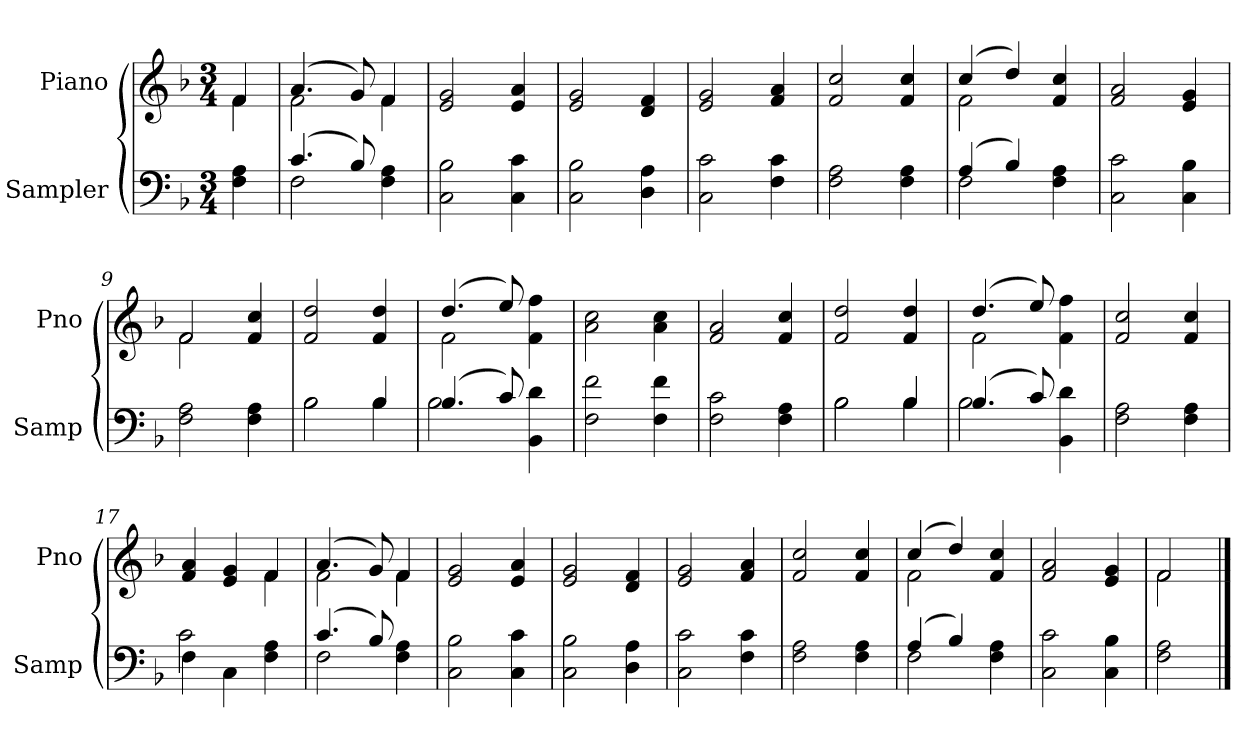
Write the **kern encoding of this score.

**kern	**kern
*part2	*part1
*staff2	*staff1
*I"Sampler	*I"Piano
*I'Samp	*I'Pno
*clefF4	*clefG2
*k[b-]	*k[b-]
*F:	*F:
*M3/4	*M3/4
=1	=1
*	*^
4F 4A	4f/	4f
=2	=2	=2
*^	*	*
(4.c/	2F	(4.a/	2f
8B-/)	.	8g/)	.
4F 4A	4ryy	4f/	4f
*v	*v	*	*
*	*v	*v
=3	=3
2C 2B-	2e 2g
4C 4c	4e 4a
=4	=4
2C 2B-	2e 2g
4D 4A	4d 4f
=5	=5
2C 2c	2e 2g
4F 4c	4f 4a
=6	=6
2F 2A	2f 2cc
4F 4A	4f 4cc
=7	=7
*^	*^
(4A/	2F	(4cc/	2f
4B-/)	.	4dd/)	.
4F 4A	4ryy	4f 4cc	4ryy
*v	*v	*	*
*	*v	*v
=8	=8
2C 2c	2f 2a
4C 4B-	4e 4g
=9	=9
*	*^
2F 2A	2f/	2f
4F 4A	4f 4cc	4ryy
*	*v	*v
=10	=10
*^	*
2B-\	2B-	2f 2dd
4B-/	4B-	4f 4dd
=11	=11	=11
*	*	*^
(4.B-/	2B-	(4.dd/	2f
8c/)	.	8ee/)	.
4BB- 4d	4ryy	4f 4ff	4ryy
*v	*v	*	*
*	*v	*v
=12	=12
2F 2f	2a 2cc
4F 4f	4a 4cc
=13	=13
2F 2c	2f 2a
4F 4A	4f 4cc
=14	=14
*^	*
2B-\	2B-	2f 2dd
4B-/	4B-	4f 4dd
=15	=15	=15
*	*	*^
(4.B-/	2B-	(4.dd/	2f
8c/)	.	8ee/)	.
4BB- 4d	4ryy	4f 4ff	4ryy
*v	*v	*	*
*	*v	*v
=16	=16
2F 2A	2f 2cc
4F 4A	4f 4cc
=17	=17
*^	*^
4F\	2c	4f 4a	2ryy
4C\	.	4e 4g	.
4F 4A	4ryy	4f/	4f
=18	=18	=18	=18
(4.c/	2F	(4.a/	2f
8B-/)	.	8g/)	.
4F 4A	4ryy	4f/	4f
*v	*v	*	*
*	*v	*v
=19	=19
2C 2B-	2e 2g
4C 4c	4e 4a
=20	=20
2C 2B-	2e 2g
4D 4A	4d 4f
=21	=21
2C 2c	2e 2g
4F 4c	4f 4a
=22	=22
2F 2A	2f 2cc
4F 4A	4f 4cc
=23	=23
*^	*^
(4A/	2F	(4cc/	2f
4B-/)	.	4dd/)	.
4F 4A	4ryy	4f 4cc	4ryy
*v	*v	*	*
*	*v	*v
=24	=24
2C 2c	2f 2a
4C 4B-	4e 4g
=25	=25
*	*^
2F 2A	2f/	2f
*	*v	*v
==	==
*-	*-
